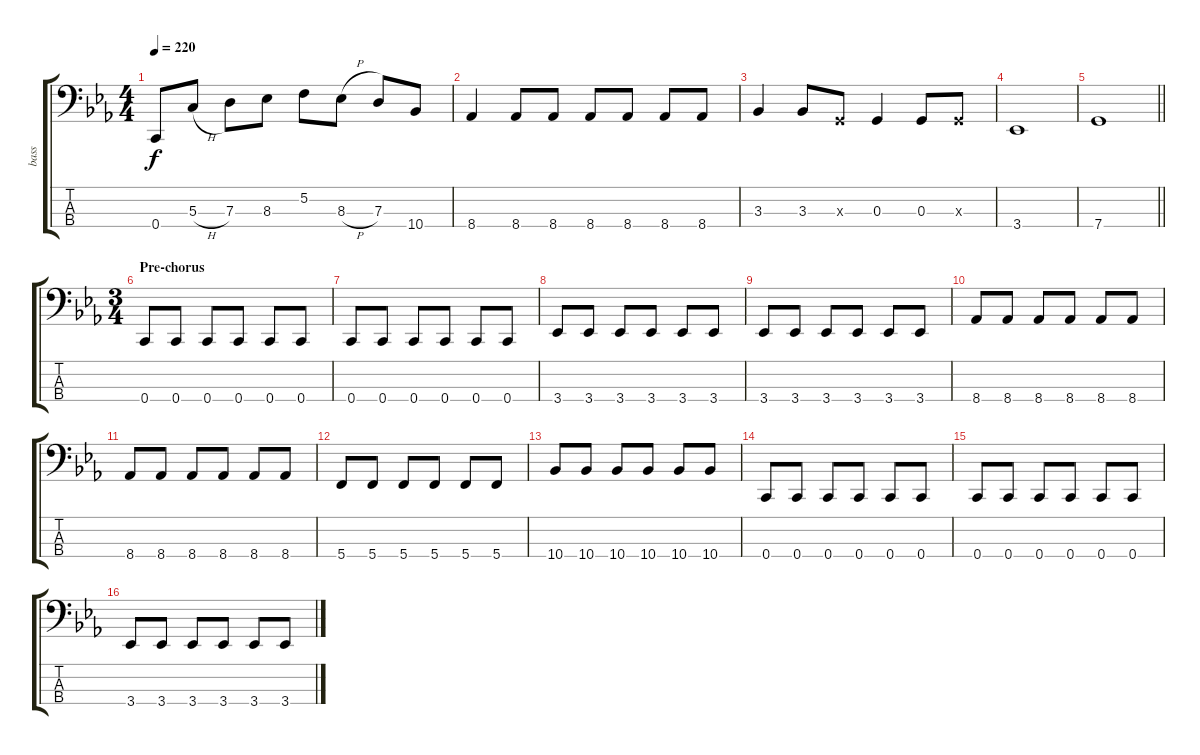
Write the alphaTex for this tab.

\track ("bass" "bass") {instrument synthbass2}
\staff {score tabs}
\tuning (F2 C2 G1 C1) {hide}
\ts (4 4)
\tempo 220
\clef f4
\ks cminor
0.4.8{dy f} 5.3{h}.8 7.3.8 8.3.8 5.2.8 8.3{h}.8 7.3.8 10.4.8 |
8.4.4 8.4.8 8.4.8 8.4.8 8.4.8 8.4.8 8.4.8 |
3.3.4 3.3.8 0.3{x}.8 0.3.4 0.3.8 0.3{x}.8 |
3.4.1 |
\barLineRight lightlight
7.4.1 |
\ts (3 4)
\section ("" "Pre-chorus")
0.4.8 0.4.8 0.4.8 0.4.8 0.4.8 0.4.8 |
0.4.8 0.4.8 0.4.8 0.4.8 0.4.8 0.4.8 |
3.4.8 3.4.8 3.4.8 3.4.8 3.4.8 3.4.8 |
3.4.8 3.4.8 3.4.8 3.4.8 3.4.8 3.4.8 |
8.4.8 8.4.8 8.4.8 8.4.8 8.4.8 8.4.8 |
8.4.8 8.4.8 8.4.8 8.4.8 8.4.8 8.4.8 |
5.4.8 5.4.8 5.4.8 5.4.8 5.4.8 5.4.8 |
10.4.8 10.4.8 10.4.8 10.4.8 10.4.8 10.4.8 |
0.4.8 0.4.8 0.4.8 0.4.8 0.4.8 0.4.8 |
0.4.8 0.4.8 0.4.8 0.4.8 0.4.8 0.4.8 |
3.4.8 3.4.8 3.4.8 3.4.8 3.4.8 3.4.8
